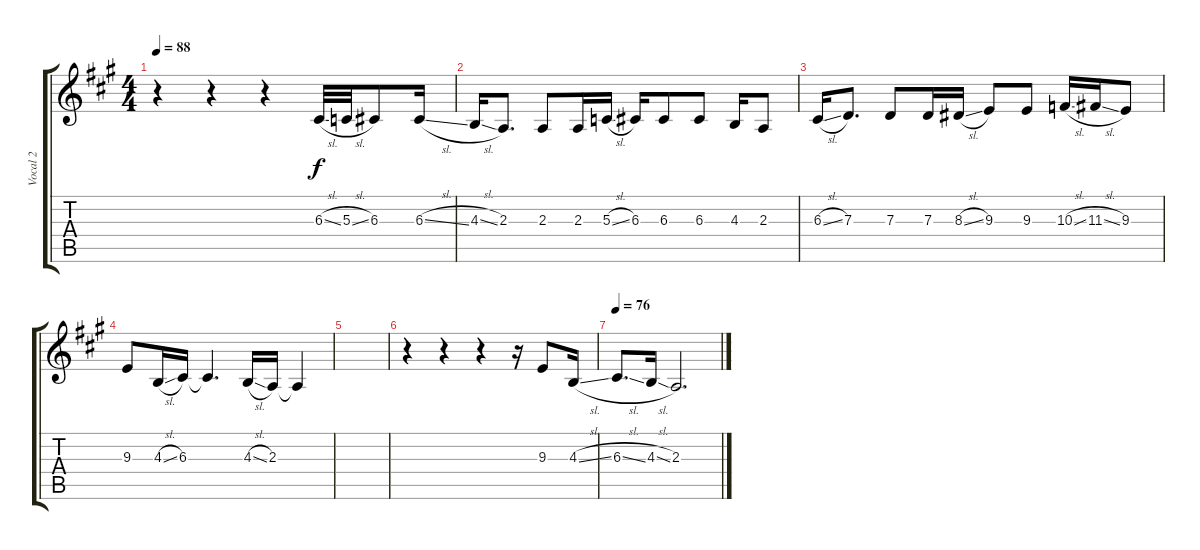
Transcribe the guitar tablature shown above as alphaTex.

\track ("Vocal 2" "Vocal 2") {instrument clarinet}
\staff {score tabs}
\tuning (E4 B3 G3 D3 A2 E2) {hide}
\ts (4 4)
\tempo 88
\clef g2
\ks a
r.4{dy f} r.4 r.4 6.3{sl}.32{volume 13} 5.3{sl}.32 6.3.8 6.3{sl}.16 |
4.3{sl}.16 2.3.8{d} 2.3.8 2.3.16 5.3{sl}.16 6.3.16 6.3.8 6.3.8 4.3.16 2.3.8 |
6.3{sl}.16 7.3.8{d} 7.3.8 7.3.16 8.3{sl}.16 9.3.8 9.3.8 10.3{sl}.16 11.3{sl}.16 9.3.8 |
9.3.8 4.3{sl}.16 6.3.16 6.3{t}.4{d} 4.3{sl}.16 2.3.16 2.3{t}.4 |
|
r.4 r.4 r.4 r.16 9.3.8 4.3{sl}.16 |
\tempo 76
6.3{sl}.8{d} 4.3{sl}.16 2.3.2{d volume 0}
